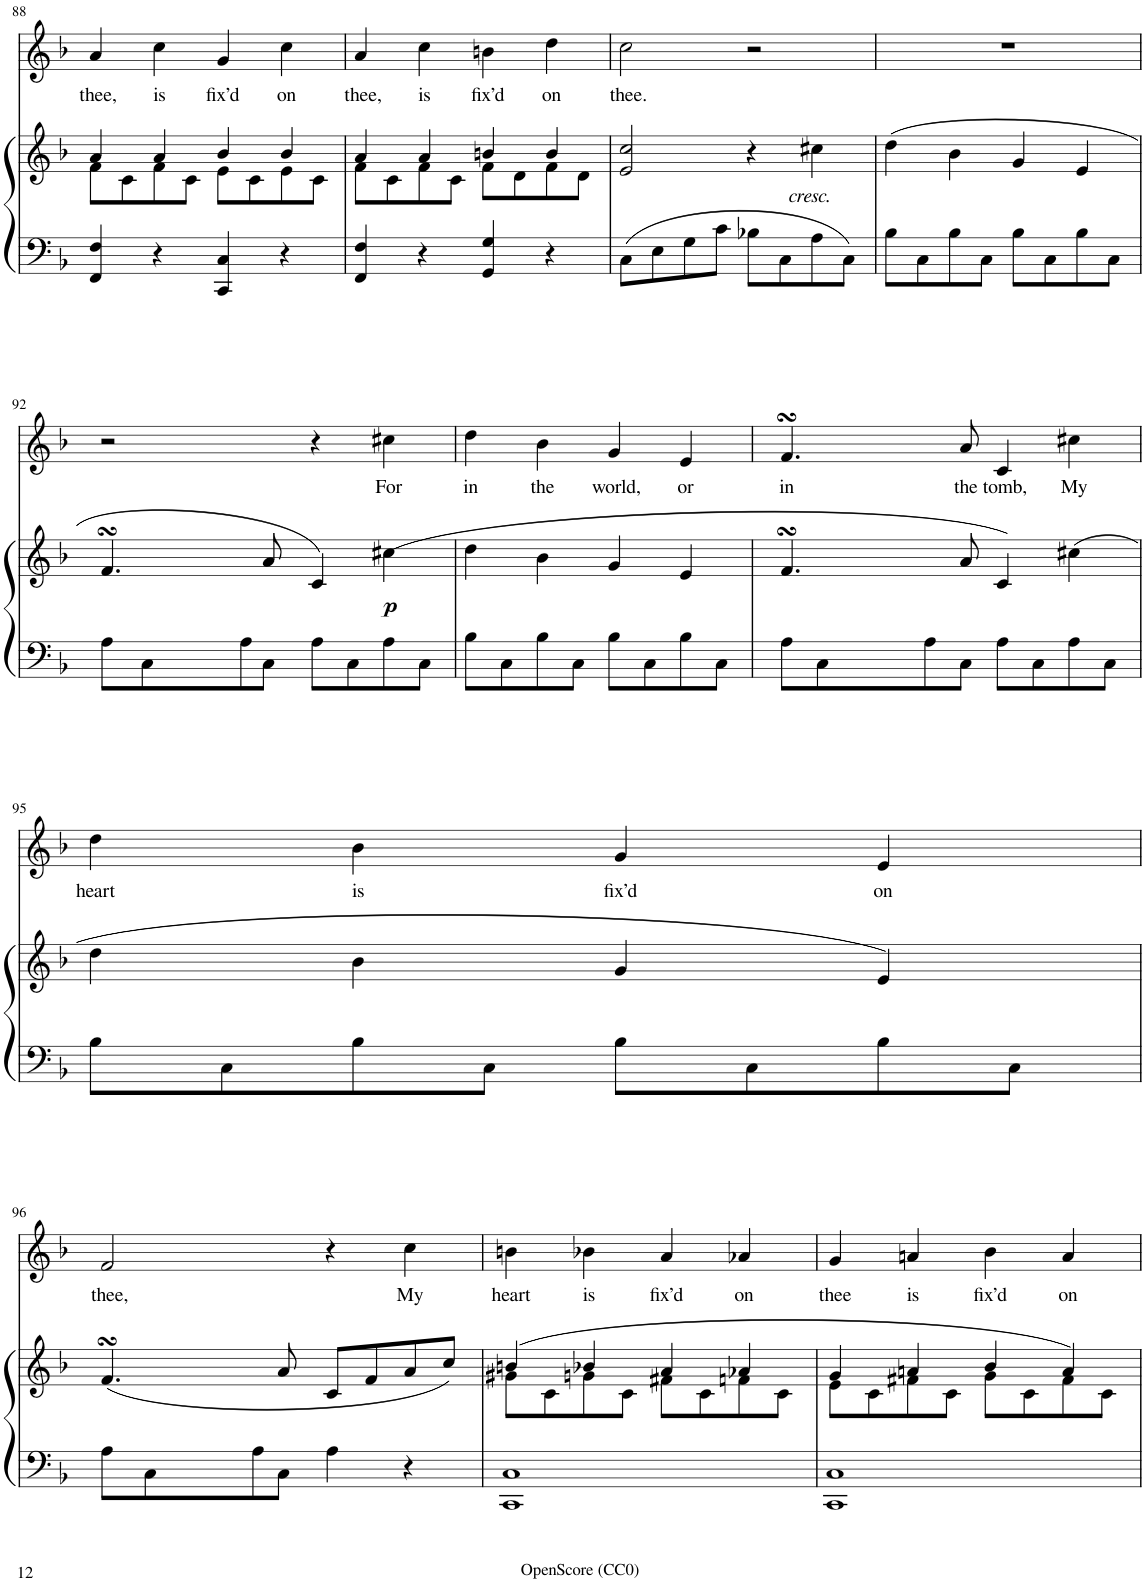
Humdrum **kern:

**kern	**kern	**dynam	**kern	**text
*part2	*part2	*part2	*part1	*part1
*staff3	*staff2	*staff2/3	*staff1	*staff1
*I"Piano	*	*	*I"Voice	*
*I'Pno	*	*	*	*
!!LO:PB:g=z
*clefF4	*clefG2	*	*clefG2	*
*k[b-]	*k[b-]	*	*k[b-]	*
*M4/4	*M4/4	*	*M4/4	*
*met(c)	*met(c)	*	*met(c)	*
=88	=88	=88	=88	=88
*	*^	*	*	*
!	!	!	!	!	!LO:LY:b
4FF/ 4F/	4a/	8f\L	.	4a/	thee,
.	.	8c\	.	.	.
!	!	!	!	!	!LO:LY:b
4r	4a/	8f\	.	4cc\	is
.	.	8c\J	.	.	.
!	!	!	!	!	!LO:LY:b
4CC/ 4C/	4b-/	8e\L	.	4g/	fix’d
.	.	8c\	.	.	.
!	!	!	!	!	!LO:LY:b
4r	4b-/	8e\	.	4cc\	on
.	.	8c\J	.	.	.
=89	=89	=89	=89	=89	=89
!	!	!	!	!	!LO:LY:b
4FF/ 4F/	4a/	8f\L	.	4a/	thee,
.	.	8c\	.	.	.
!	!	!	!	!	!LO:LY:b
4r	4a/	8f\	.	4cc\	is
.	.	8c\J	.	.	.
!	!	!	!	!	!LO:LY:b
4GG/ 4G/	4bn/	8f\L	.	4bn\	fix’d
.	.	8d\	.	.	.
!	!	!	!	!	!LO:LY:b
4r	4b/	8f\	.	4dd\	on
.	.	8d\J	.	.	.
=90	=90	=90	=90	=90	=90
!	!	!	!	!	!LO:LY:b
*	*v	*v	*	*	*
8C\L	2e/ 2cc/	.	2cc\	thee.
8E\	.	.	.	.
8G\	.	.	.	.
8c\J	.	.	.	.
8B-X\L	4r	.	2r	.
8C\	.	.	.	.
!	!LO:TX:b:i:t=cresc.	!	!	!
8A\	4cc#X\	.	.	.
8C\J	.	.	.	.
=91	=91	=91	=91	=91
8B-\L	(4dd\	.	1r	.
8C\	.	.	.	.
8B-\	4b-\	.	.	.
8C\J	.	.	.	.
8B-\L	4g/	.	.	.
8C\	.	.	.	.
8B-\	4e/	.	.	.
8C\J	.	.	.	.
!!LO:LB:g=z
=92	=92	=92	=92	=92
*	*^	*	*	*
!	!LO:N:head=solid	!LO:N:head=solid	!	!	!
8A\L	4.fsSSs/	8f!L	.	2r	.
*	*	*Xbrackettup	*	*	*
8C\	.	24g!L	.	.	.
.	.	24f!	.	.	.
.	.	24e!J	.	.	.
8A\	.	8f!J	.	.	.
8C\J	8a/	2ryy	.	.	.
8A\L	4c/)	.	.	4r	.
8C\	.	.	.	.	.
!	!	!	!LO:DY:b	!	!LO:LY:b
8A\	(4cc#X\	.	p	4cc#X\	For
8C\J	.	8ryy	.	.	.
=93	=93	=93	=93	=93	=93
!	!	!	!	!	!LO:LY:b
*	*v	*v	*	*	*
8B-\L	4dd\	.	4dd\	in
8C\	.	.	.	.
!	!	!	!	!LO:LY:b
8B-\	4b-\	.	4b-\	the
8C\J	.	.	.	.
!	!	!	!	!LO:LY:b
8B-\L	4g/	.	4g/	world,
8C\	.	.	.	.
!	!	!	!	!LO:LY:b
8B-\	4e/	.	4e/	or
8C\J	.	.	.	.
=94	=94	=94	=94	=94
*	*^	*	*^	*
!	!LO:N:head=solid	!LO:N:head=solid	!	!	!LO:N:head=solid	!LO:LY:b
8A\L	4.fsSSs/	8f!L	.	4.fsSSs/	8f!L	in
*	*	*	*	*	*Xbrackettup	*
8C\	.	24g!L	.	.	24g!L	.
.	.	24f!	.	.	24f!	.
.	.	24e!J	.	.	24e!J	.
8A\	.	8f!J	.	.	8f!J	.
!	!	!	!	!	!	!LO:LY:b
8C\J	8a/	2ryy	.	8a/	2ryy	the
!	!	!	!	!	!	!LO:LY:b
8A\L	4c/)	.	.	4c/	.	tomb,
8C\	.	.	.	.	.	.
!	!	!	!	!	!	!LO:LY:b
8A\	(4cc#X\	.	.	4cc#X\	.	My
8C\J	.	8ryy	.	.	8ryy	.
!!LO:LB:g=z
=95	=95	=95	=95	=95	=95	=95
!	!	!	!	!	!	!LO:LY:b
*	*v	*v	*	*	*	*
*	*	*	*v	*v	*
8B-\L	4dd\	.	4dd\	heart
8C\	.	.	.	.
!	!	!	!	!LO:LY:b
8B-\	4b-\	.	4b-\	is
8C\J	.	.	.	.
!	!	!	!	!LO:LY:b
8B-\L	4g/	.	4g/	fix’d
8C\	.	.	.	.
!	!	!	!	!LO:LY:b
8B-\	4e/)	.	4e/	on
8C\J	.	.	.	.
!!LO:LB:g=z
=96	=96	=96	=96	=96
*	*^	*	*	*
!	!	!	!	!	!LO:LY:b
8A\L	(4.fsSSs/	8f!L	.	2f/	thee,
8C\	.	24g!L	.	.	.
.	.	24f!	.	.	.
.	.	24e!J	.	.	.
8A\	.	8f!J	.	.	.
8C\J	8a/	2ryy	.	.	.
4A\	8c/L	.	.	4r	.
.	8f/	.	.	.	.
!	!	!	!	!	!LO:LY:b
4r	8a/	.	.	4cc\	My
.	8cc/J)	8ryy	.	.	.
=97	=97	=97	=97	=97	=97
!	!	!	!	!	!LO:LY:b
1CC 1C	(4bn/	8g#X\L	.	4bn\	heart
.	.	8c\	.	.	.
!	!	!	!	!	!LO:LY:b
.	4b-X/	8gn\	.	4b-X\	is
.	.	8c\J	.	.	.
!	!	!	!	!	!LO:LY:b
.	4a/	8f#X\L	.	4a/	fix’d
.	.	8c\	.	.	.
!	!	!	!	!	!LO:LY:b
.	4a-X/	8fn\	.	4a-X/	on
.	.	8c\J	.	.	.
=98	=98	=98	=98	=98	=98
!	!	!	!	!	!LO:LY:b
1CC 1C	4g/	8e\L	.	4g/	thee
.	.	8c\	.	.	.
!	!	!	!	!	!LO:LY:b
.	4an/	8f#X\	.	4an/	is
.	.	8c\J	.	.	.
!	!	!	!	!	!LO:LY:b
.	4b-/	8g\L	.	4b-\	fix’d
.	.	8c\	.	.	.
!	!	!	!	!	!LO:LY:b
.	4a/)	8f#\	.	4a/	on
.	.	8c\J	.	.	.
*	*v	*v	*	*	*
=	=	=	=	=
*-	*-	*-	*-	*-
